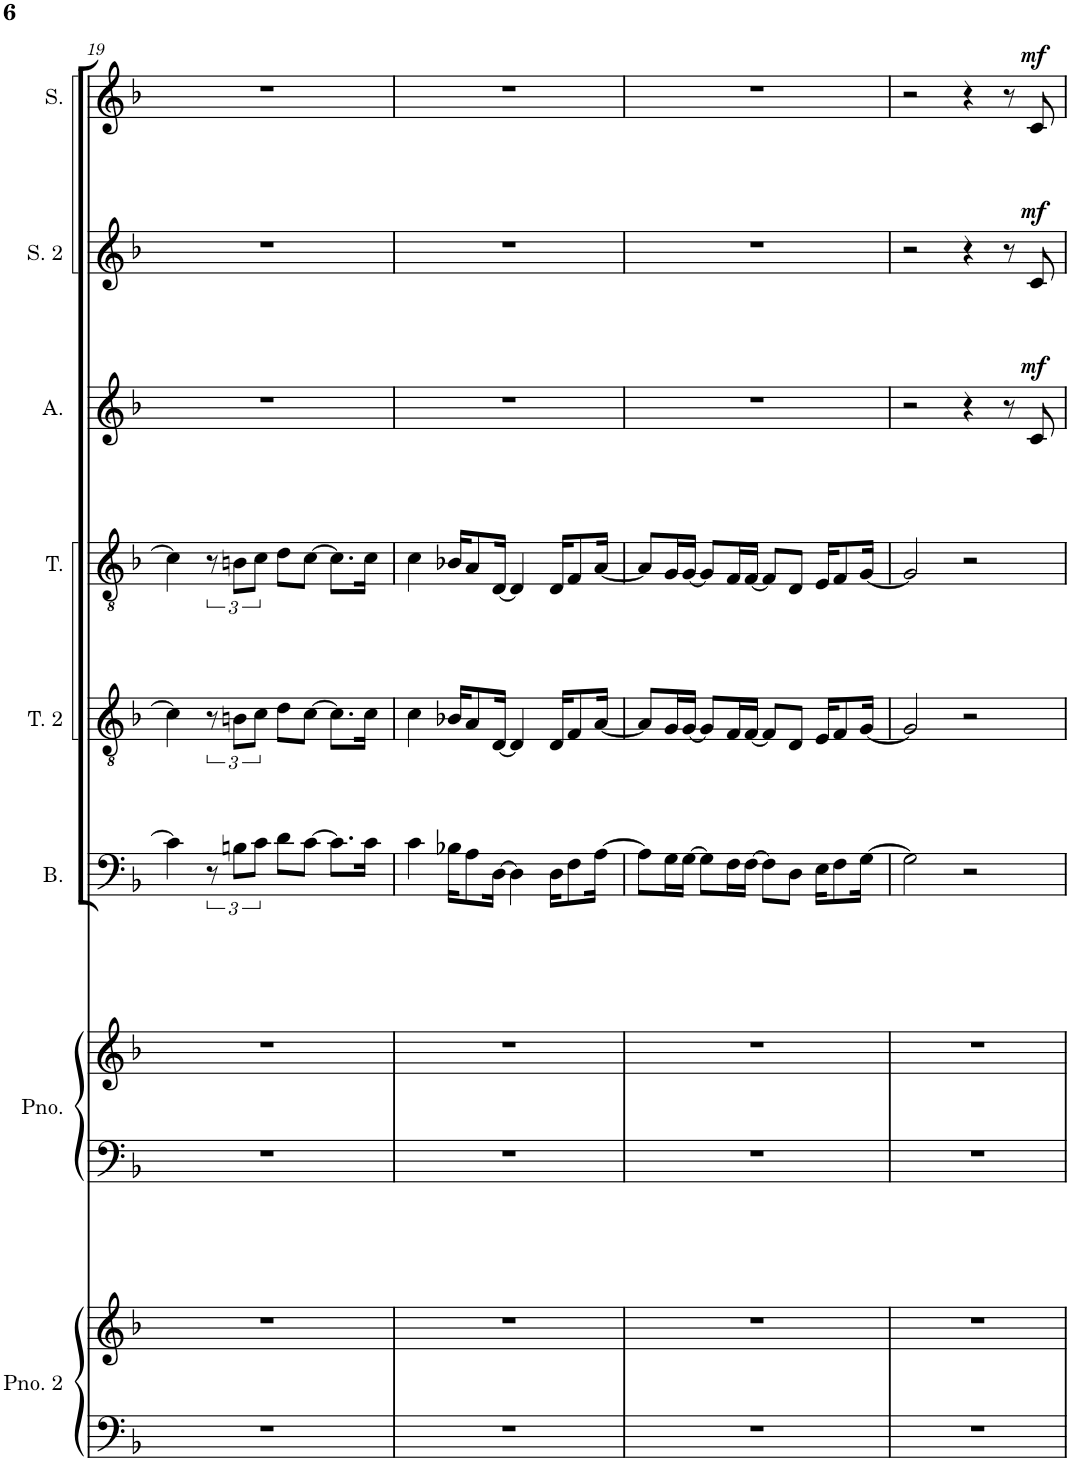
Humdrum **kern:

**kern	**kern	**kern	**kern	**kern	**kern	**kern	**kern	**dynam	**kern	**dynam	**kern	**dynam
*part8	*part8	*part7	*part7	*part6	*part5	*part4	*part3	*part3	*part2	*part2	*part1	*part1
*staff10	*staff9	*staff8	*staff7	*staff6	*staff5	*staff4	*staff3	*staff3	*staff2	*staff2	*staff1	*staff1
*I"Piano 2	*	*I"Piano	*	*I"Bass	*I"Tenor 2	*I"Tenor	*I"Alto	*	*I"Soprano 2	*	*I"Soprano	*
*I'Pno. 2	*	*I'Pno.	*	*I'B.	*I'T. 2	*I'T.	*I'A.	*	*I'S. 2	*	*I'S.	*
!!LO:PB:g=z
*clefF4	*clefG2	*clefF4	*clefG2	*clefF4	*clefGv2	*clefGv2	*clefG2	*	*clefG2	*	*clefG2	*
*k[b-]	*k[b-]	*k[b-]	*k[b-]	*k[b-]	*k[b-]	*k[b-]	*k[b-]	*	*k[b-]	*	*k[b-]	*
*M4/4	*M4/4	*M4/4	*M4/4	*M4/4	*M4/4	*M4/4	*M4/4	*	*M4/4	*	*M4/4	*
=19	=19	=19	=19	=19	=19	=19	=19	=19	=19	=19	=19	=19
1r	1r	1r	1r	4c\]	4c\]	4c\]	1r	.	1r	.	1r	.
.	.	.	.	12r	12r	12r	.	.	.	.	.	.
.	.	.	.	12Bn\L	12Bn\L	12Bn\L	.	.	.	.	.	.
.	.	.	.	12c\J	12c\J	12c\J	.	.	.	.	.	.
.	.	.	.	8d\L	8d\L	8d\L	.	.	.	.	.	.
.	.	.	.	[8c\J	[8c\J	[8c\J	.	.	.	.	.	.
.	.	.	.	8.c\L]	8.c\L]	8.c\L]	.	.	.	.	.	.
.	.	.	.	16c\Jk	16c\Jk	16c\Jk	.	.	.	.	.	.
=20	=20	=20	=20	=20	=20	=20	=20	=20	=20	=20	=20	=20
1r	1r	1r	1r	4c\	4c\	4c\	1r	.	1r	.	1r	.
.	.	.	.	16B-X\KL	16B-X/KL	16B-X/KL	.	.	.	.	.	.
.	.	.	.	8A\	8A/	8A/	.	.	.	.	.	.
.	.	.	.	[16D\Jk	[16D/Jk	[16D/Jk	.	.	.	.	.	.
.	.	.	.	4D\]	4D/]	4D/]	.	.	.	.	.	.
.	.	.	.	16D\KL	16D/KL	16D/KL	.	.	.	.	.	.
.	.	.	.	8F\	8F/	8F/	.	.	.	.	.	.
.	.	.	.	[16A\Jk	[16A/Jk	[16A/Jk	.	.	.	.	.	.
=21	=21	=21	=21	=21	=21	=21	=21	=21	=21	=21	=21	=21
1r	1r	1r	1r	8A\L]	8A/L]	8A/L]	1r	.	1r	.	1r	.
.	.	.	.	16G\L	16G/L	16G/L	.	.	.	.	.	.
.	.	.	.	[16G\JJ	[16G/JJ	[16G/JJ	.	.	.	.	.	.
.	.	.	.	8G\L]	8G/L]	8G/L]	.	.	.	.	.	.
.	.	.	.	16F\L	16F/L	16F/L	.	.	.	.	.	.
.	.	.	.	[16F\JJ	[16F/JJ	[16F/JJ	.	.	.	.	.	.
.	.	.	.	8F\L]	8F/L]	8F/L]	.	.	.	.	.	.
.	.	.	.	8D\J	8D/J	8D/J	.	.	.	.	.	.
.	.	.	.	16E\KL	16E/KL	16E/KL	.	.	.	.	.	.
.	.	.	.	8F\	8F/	8F/	.	.	.	.	.	.
.	.	.	.	[16G\Jk	[16G/Jk	[16G/Jk	.	.	.	.	.	.
=22	=22	=22	=22	=22	=22	=22	=22	=22	=22	=22	=22	=22
1r	1r	1r	1r	2G\]	2G/]	2G/]	2r	.	2r	.	2r	.
.	.	.	.	2r	2r	2r	4r	.	4r	.	4r	.
.	.	.	.	.	.	.	8r	.	8r	.	8r	.
!	!	!	!	!	!	!	!	!LO:DY:a	!	!LO:DY:a	!	!LO:DY:a
.	.	.	.	.	.	.	8c/	mf	8c/	mf	8c/	mf
=	=	=	=	=	=	=	=	=	=	=	=	=
*-	*-	*-	*-	*-	*-	*-	*-	*-	*-	*-	*-	*-
